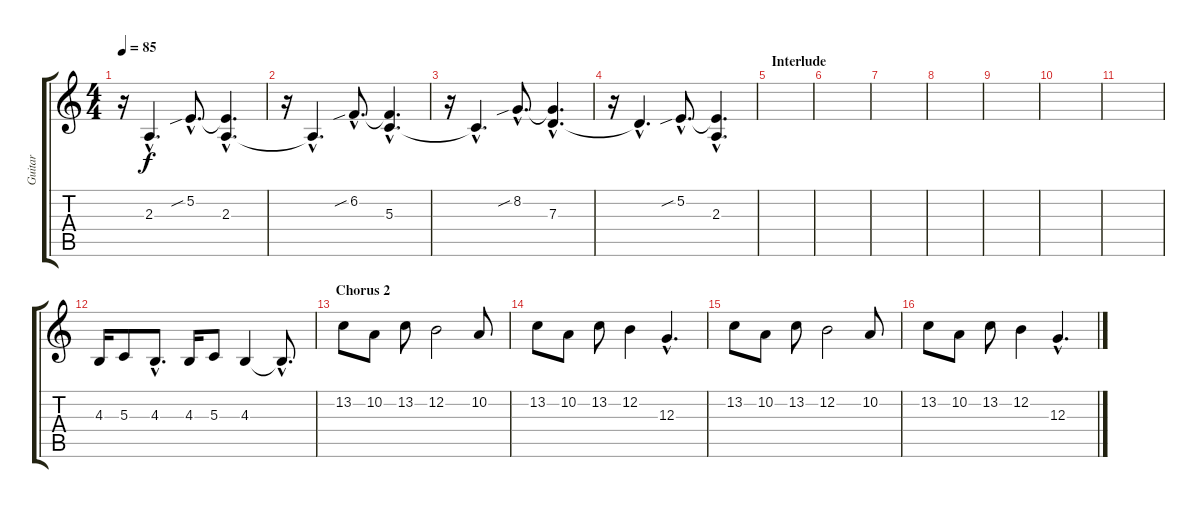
\track ("Guitar" "Guitar") {instrument lead5charang}
\staff {score tabs}
\tuning (E4 B3 G3 D3 A2 E2) {hide}
\ts (4 4)
\tempo 85
\clef g2
\ks c
r.16{dy f} 2.3{hac t}.4{d} 5.2{sib hac}.8{d} (5.2{hac t} 2.3{hac}).4{d} |
r.16 2.3{hac t}.4{d} 6.2{sib hac}.8{d} (6.2{hac t} 5.3{hac}).4{d} |
r.16 5.3{hac t}.4{d} 8.2{sib hac}.8{d} (8.2{hac t} 7.3{hac}).4{d} |
r.16 7.3{hac t}.4{d} 5.2{sib hac}.8{d} (5.2{hac t} 2.3{hac}).4{d} |
\section ("" "Interlude")
|
|
|
|
|
|
|
4.3.16{instrument distortionguitar} 5.3.8 4.3{hac}.8{d} 4.3.16 5.3.8 4.3.4 4.3{hac t}.8{d} |
\section ("" "Chorus 2")
13.2.8{instrument harpsichord} 10.2.8 13.2.8 12.2.2 10.2.8 |
13.2.8 10.2.8 13.2.8 12.2.4 12.3{hac}.4{d} |
13.2.8 10.2.8 13.2.8 12.2.2 10.2.8 |
13.2.8 10.2.8 13.2.8 12.2.4 12.3{hac}.4{d}
